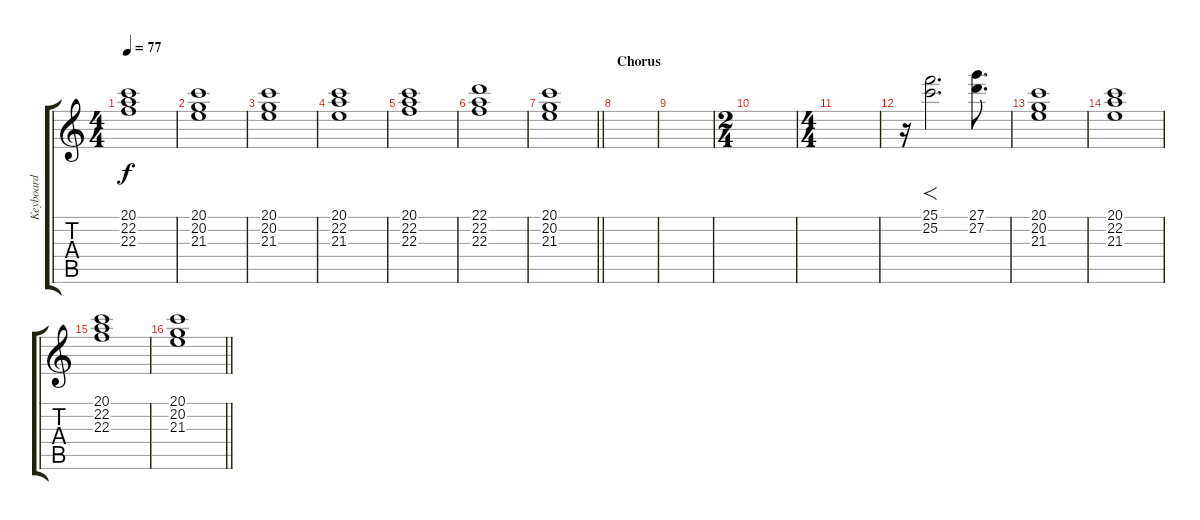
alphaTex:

\track ("Keyboard" "Keyboard") {instrument rockorgan}
\staff {score tabs}
\tuning (E4 B3 G3 D3 A2 E2) {hide}
\ts (4 4)
\tempo 77
\clef g2
\ks c
(20.1 22.2 22.3).1{dy f} |
(20.1 20.2 21.3).1 |
(20.1 20.2 21.3).1 |
(20.1 22.2 21.3).1 |
(20.1 22.2 22.3).1 |
(22.1 22.2 22.3).1 |
\barLineRight lightlight
(20.1 20.2 21.3).1{volume 0} |
\section ("" "Chorus")
|
|
\ts (2 4)
|
\ts (4 4)
|
r.16{volume 7} (25.1 25.2).2{f d} (27.1 27.2).8{d} |
(20.1 20.2 21.3).1 |
(20.1 22.2 21.3).1 |
(20.1 22.2 22.3).1 |
\barLineRight lightlight
(20.1 20.2 21.3).1
